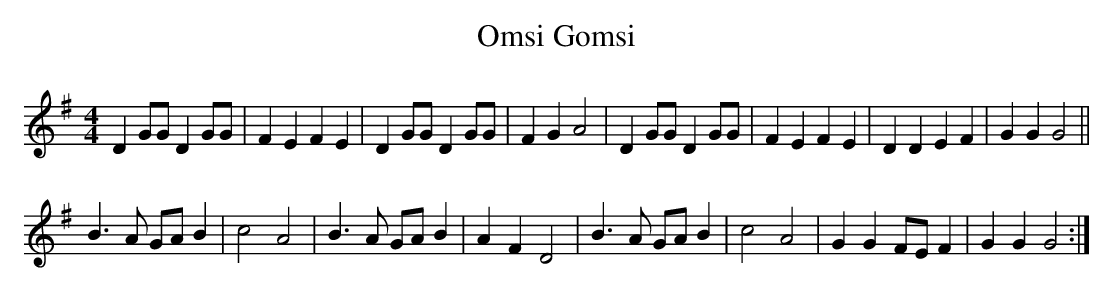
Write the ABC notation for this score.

X:1
T:Omsi Gomsi
M:4/4
K:G
D2 GG D2 GG | F2 E2 F2 E2 | D2 GG D2 GG | F2 G2 A4 |\
D2 GG D2 GG | F2 E2 F2 E2 | D2 D2 E2 F2 | G2 G2 G4 ||
B3 A GA B2 | c4A4 | B3 A GA B2 | A2 F2 D4 |\
B3 A GA B2 | c4 A4 | G2 G2 FE F2 | G2 G2 G4 :|
